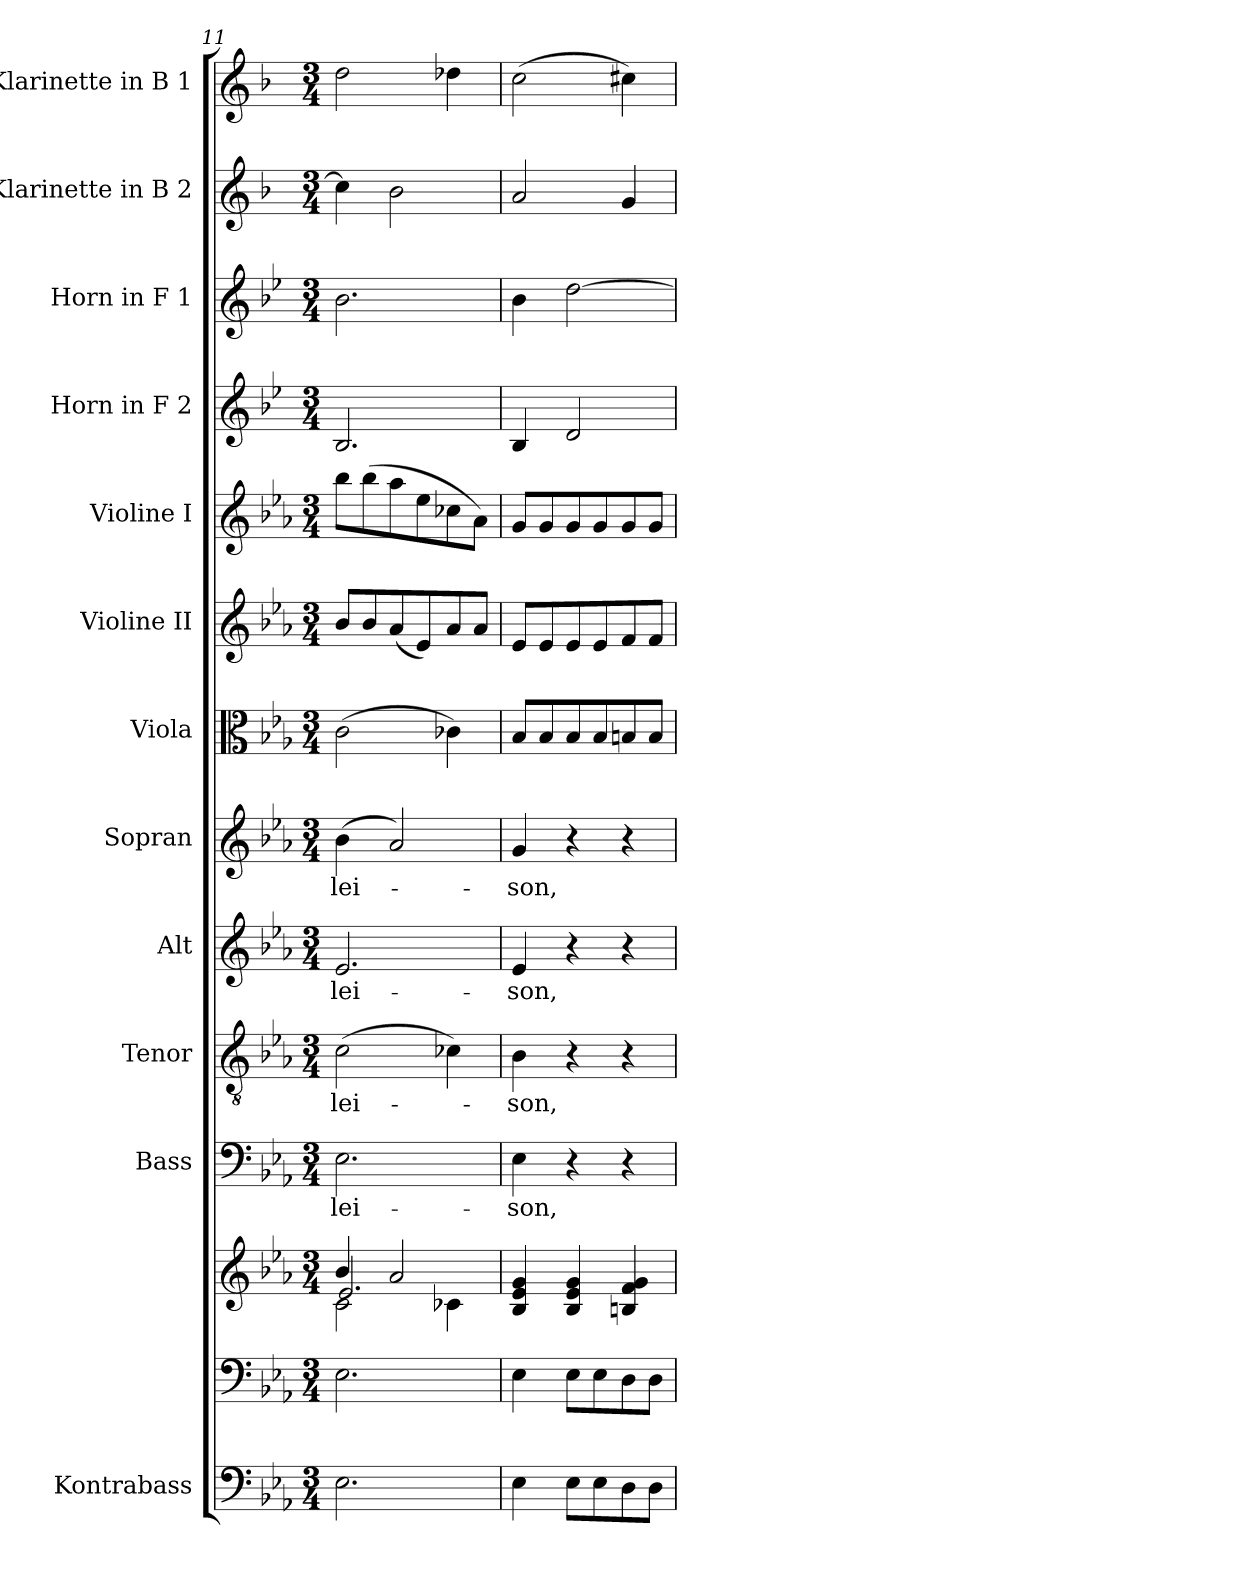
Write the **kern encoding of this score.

**kern	**kern	**kern	**kern	**text	**kern	**text	**kern	**text	**kern	**text	**kern	**kern	**kern	**kern	**kern	**kern	**kern
*part13	*part12	*part12	*part11	*part11	*part10	*part10	*part9	*part9	*part8	*part8	*part7	*part6	*part5	*part4	*part3	*part2	*part1
*staff14	*staff13	*staff12	*staff11	*staff11	*staff10	*staff10	*staff9	*staff9	*staff8	*staff8	*staff7	*staff6	*staff5	*staff4	*staff3	*staff2	*staff1
*I"Kontrabass	*	*	*I"Bass	*	*I"Tenor	*	*I"Alt	*	*I"Sopran	*	*I"Viola	*I"Violine II	*I"Violine I	*I"Horn in F 2	*I"Horn in F 1	*I"Klarinette in B 2	*I"Klarinette in B 1
*I'Kb.	*	*	*I'B	*	*I'T	*	*I'A	*	*I'S	*	*I'Vla.	*I'Vl. II	*I'Vl. I	*I'Hrn. 2	*I'Hrn. 1	*	*
*clefF4	*clefF4	*clefG2	*clefF4	*	*clefGv2	*	*clefG2	*	*clefG2	*	*clefC3	*clefG2	*clefG2	*clefG2	*clefG2	*clefG2	*clefG2
*ITrd7c12	*	*	*	*	*	*	*	*	*	*	*	*	*	*ITrd4c7	*ITrd4c7	*ITrd1c2	*ITrd1c2
*k[b-e-a-]	*k[b-e-a-]	*k[b-e-a-]	*k[b-e-a-]	*	*k[b-e-a-]	*	*k[b-e-a-]	*	*k[b-e-a-]	*	*k[b-e-a-]	*k[b-e-a-]	*k[b-e-a-]	*k[b-e-a-]	*k[b-e-a-]	*k[b-e-a-]	*k[b-e-a-]
*E-:	*E-:	*E-:	*E-:	*	*E-:	*	*E-:	*	*E-:	*	*E-:	*E-:	*E-:	*E-:	*E-:	*E-:	*E-:
*M3/4	*M3/4	*M3/4	*M3/4	*	*M3/4	*	*M3/4	*	*M3/4	*	*M3/4	*M3/4	*M3/4	*M3/4	*M3/4	*M3/4	*M3/4
=11	=11	=11	=11	=11	=11	=11	=11	=11	=11	=11	=11	=11	=11	=11	=11	=11	=11
*	*	*^	*	*	*	*	*	*	*	*	*	*	*	*	*	*	*
*	*	*	*^	*	*	*	*	*	*	*	*	*	*	*	*	*	*	*
!	!	!	!	!	!	!LO:LY:b	!	!LO:LY:b	!	!LO:LY:b	!	!LO:LY:b	!	!	!	!	!	!	!
2.EE-\	2.E-\	4b-/	2c\	2.e-/	2.E-\	-lei-	(>2c\	-lei-	2.e-/	-lei-	(>4b-\	-lei-	(>2c\	8b-/L	8bb-\L	2.E-/	2.e-\	4b-\]	2cc\
.	.	.	.	.	.	.	.	.	.	.	.	.	.	8b-/	(>8bb-\	.	.	.	.
.	.	2a-/	.	.	.	.	.	.	.	.	2a-/)	.	.	(<8a-/	8aa-\	.	.	2a-\	.
.	.	.	.	.	.	.	.	.	.	.	.	.	.	8e-/)	8ee-\	.	.	.	.
.	.	.	4c-X\	.	.	.	4c-X\)	.	.	.	.	.	4c-X\)	8a-/	8cc-X\	.	.	.	4cc-X\
.	.	.	.	.	.	.	.	.	.	.	.	.	.	8a-/J	8a-\J)	.	.	.	.
*	*	*v	*v	*v	*	*	*	*	*	*	*	*	*	*	*	*	*	*	*
=12	=12	=12	=12	=12	=12	=12	=12	=12	=12	=12	=12	=12	=12	=12	=12	=12	=12
!	!	!	!	!LO:LY:b	!	!LO:LY:b	!	!LO:LY:b	!	!LO:LY:b	!	!	!	!	!	!	!
4EE-\	4E-\	4B-/ 4e-/ 4g/	4E-\	-son,	4B-\	-son,	4e-/	-son,	4g/	-son,	8B-/L	8e-/L	8g/L	4E-/	4e-\	2g/	(>2b-\
.	.	.	.	.	.	.	.	.	.	.	8B-/	8e-/	8g/	.	.	.	.
8EE-\L	8E-\L	4B-/ 4e-/ 4g/	4r	.	4r	.	4r	.	4r	.	8B-/	8e-/	8g/	2G/	[2g\	.	.
8EE-\	8E-\	.	.	.	.	.	.	.	.	.	8B-/	8e-/	8g/	.	.	.	.
8DD\	8D\	4Bn/ 4f/ 4g/	4r	.	4r	.	4r	.	4r	.	8Bn/	8f/	8g/	.	.	4f/	4bn\)
8DD\J	8D\J	.	.	.	.	.	.	.	.	.	8B/J	8f/J	8g/J	.	.	.	.
=	=	=	=	=	=	=	=	=	=	=	=	=	=	=	=	=	=
*-	*-	*-	*-	*-	*-	*-	*-	*-	*-	*-	*-	*-	*-	*-	*-	*-	*-
